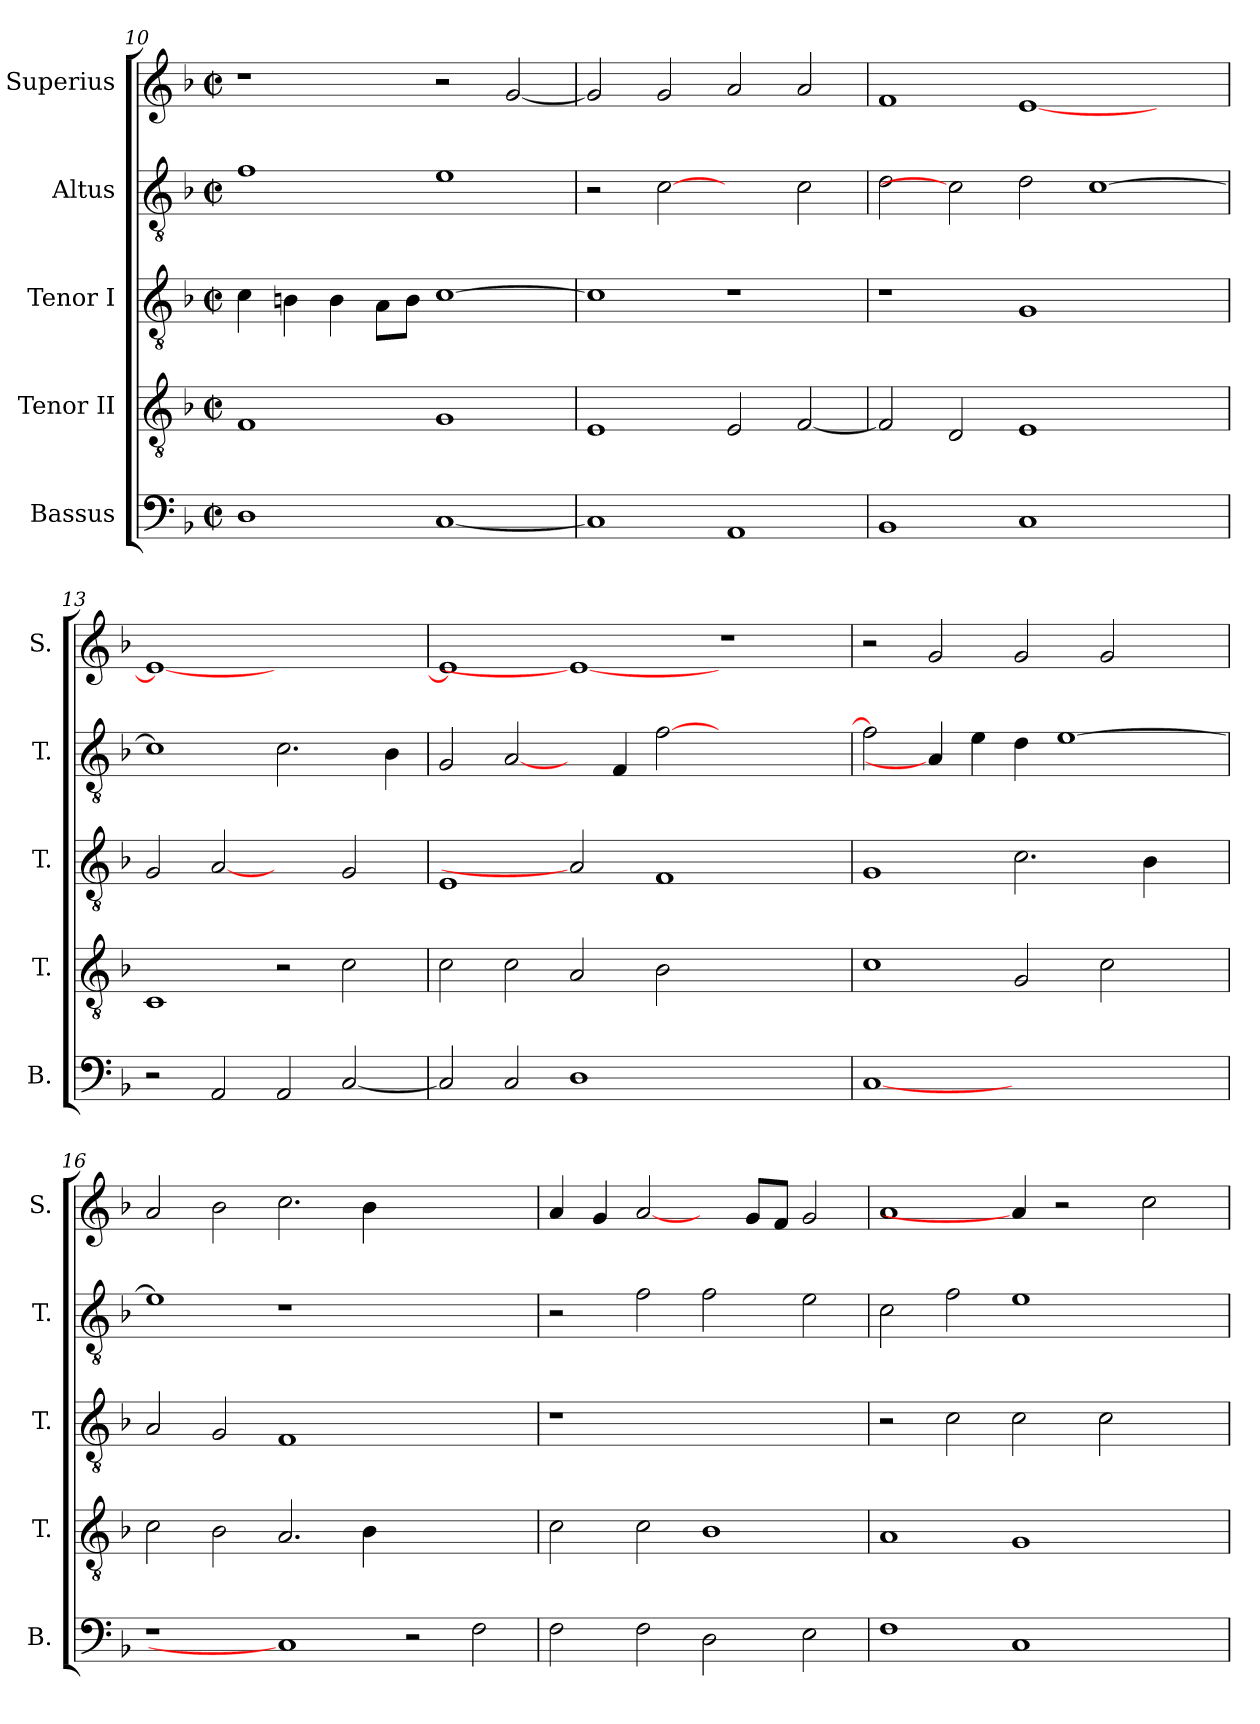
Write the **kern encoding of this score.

**kern	**kern	**kern	**kern	**kern
*part5	*part4	*part3	*part2	*part1
*staff5	*staff4	*staff3	*staff2	*staff1
*I"Bassus	*I"Tenor II	*I"Tenor I	*I"Altus	*I"Superius
*I'B.	*I'T.	*I'T.	*I'T.	*I'S.
*clefF4	*clefGv2	*clefGv2	*clefGv2	*clefG2
*	*ITrd7c12	*ITrd7c12	*ITrd7c12	*
*k[b-]	*k[b-]	*k[b-]	*k[b-]	*k[b-]
*F:	*F:	*F:	*F:	*F:
*M2/2	*M2/2	*M2/2	*M2/2	*M2/2
*met(c|)	*met(c|)	*met(c|)	*met(c|)	*met(c|)
=10	=10	=10	=10	=10
1Di	1FFi	4Ci\	1Fi	1r
.	.	4BBni\	.	.
.	.	4BBi\	.	.
.	.	8AAi\L	.	.
.	.	8BBi\J	.	.
[<1Ci	1GGi	[<1Ci	1Ei	2r
.	.	.	.	[<2gi/
=11	=11	=11	=11	=11
1Ci]	1EEi	1Ci]	2r	2gi/]
.	.	.	[2Ci	2gi/
1AAi	2EEi/	1r	2ryy	2ai/
.	[<2FFi/	.	2Ci\	2ai/
=12	=12	=12	=12	=12
1BB-i	2FFi/]	1r	2Di\	1fi
.	2DDi/	.	2Ci]	.
1Ci	1EEi	1GGi	2Di\	[<1ei
.	.	.	[<1Ci	.
2ryy	2ryy	2ryy	.	2ryy
=13	=13	=13	=13	=13
2r	1CCi	2GGi/	1Ci]	1ei_<
2AAi/	.	[2AAi	.	.
2AAi/	2r	2ryy	2.Ci\	1ryy
[<2Ci/	2Ci\	2GGi/	.	.
.	.	.	4BB-i\	.
=14	=14	=14	=14	=14
2Ci/]	2Ci\	1EEi	2GGi/	1ei]
2Ci/	2Ci\	.	[2AAi/	.
1Di	2AAi/	2AAi]	4ryy	1ei_
.	.	.	4FFi/	.
.	2BB-i\	1FFi	[>2Fi\	.
1ryy	1ryy	.	1ryy	1r
.	.	2ryy	.	.
!!LO:LB:g=z
=15	=15	=15	=15	=15
[1Ci	1Ci	1GGi	2Fi\]	2r
.	.	.	4AAi/]	2gi/
.	.	.	4Ei\	.
1ryy	2GGi/	2.Ci\	4Di\	2gi/
.	.	.	[<1Ei	.
.	2Ci\	.	.	2gi/
.	.	4BB-i\	.	.
4ryy	4ryy	4ryy	.	4ryy
=16	=16	=16	=16	=16
1r	2Ci\	2AAi/	1Ei]	2ai/
.	2BB-i\	2GGi/	.	2b-i\
1Ci]	2.AAi/	1FFi	1r	2.cci\
.	4BB-i\	.	.	4b-i\
2r	1ryy	1ryy	1ryy	1ryy
2Fi\	.	.	.	.
=17	=17	=17	=17	=17
!	!	!LO:N:vis=1	!	!
2Fi\	2Ci\	1r	2r	4ai/
.	.	.	.	4gi/
2Fi\	2Ci\	.	2Fi\	[2ai/
2Di\	1BB-i	1ryy	2Fi\	4ryy
.	.	.	.	8gi/L
.	.	.	.	8fi/J
2Ei\	.	.	2Ei\	2gi/
=18	=18	=18	=18	=18
1Fi	1AAi	2r	2Ci\	1ai
.	.	2Ci\	2Fi\	.
1Ci	1GGi	2Ci\	1Ei	4ai/]
.	.	.	.	2r
.	.	2Ci\	.	.
.	.	.	.	2cci\
4ryy	4ryy	4ryy	4ryy	.
=	=	=	=	=
*-	*-	*-	*-	*-
